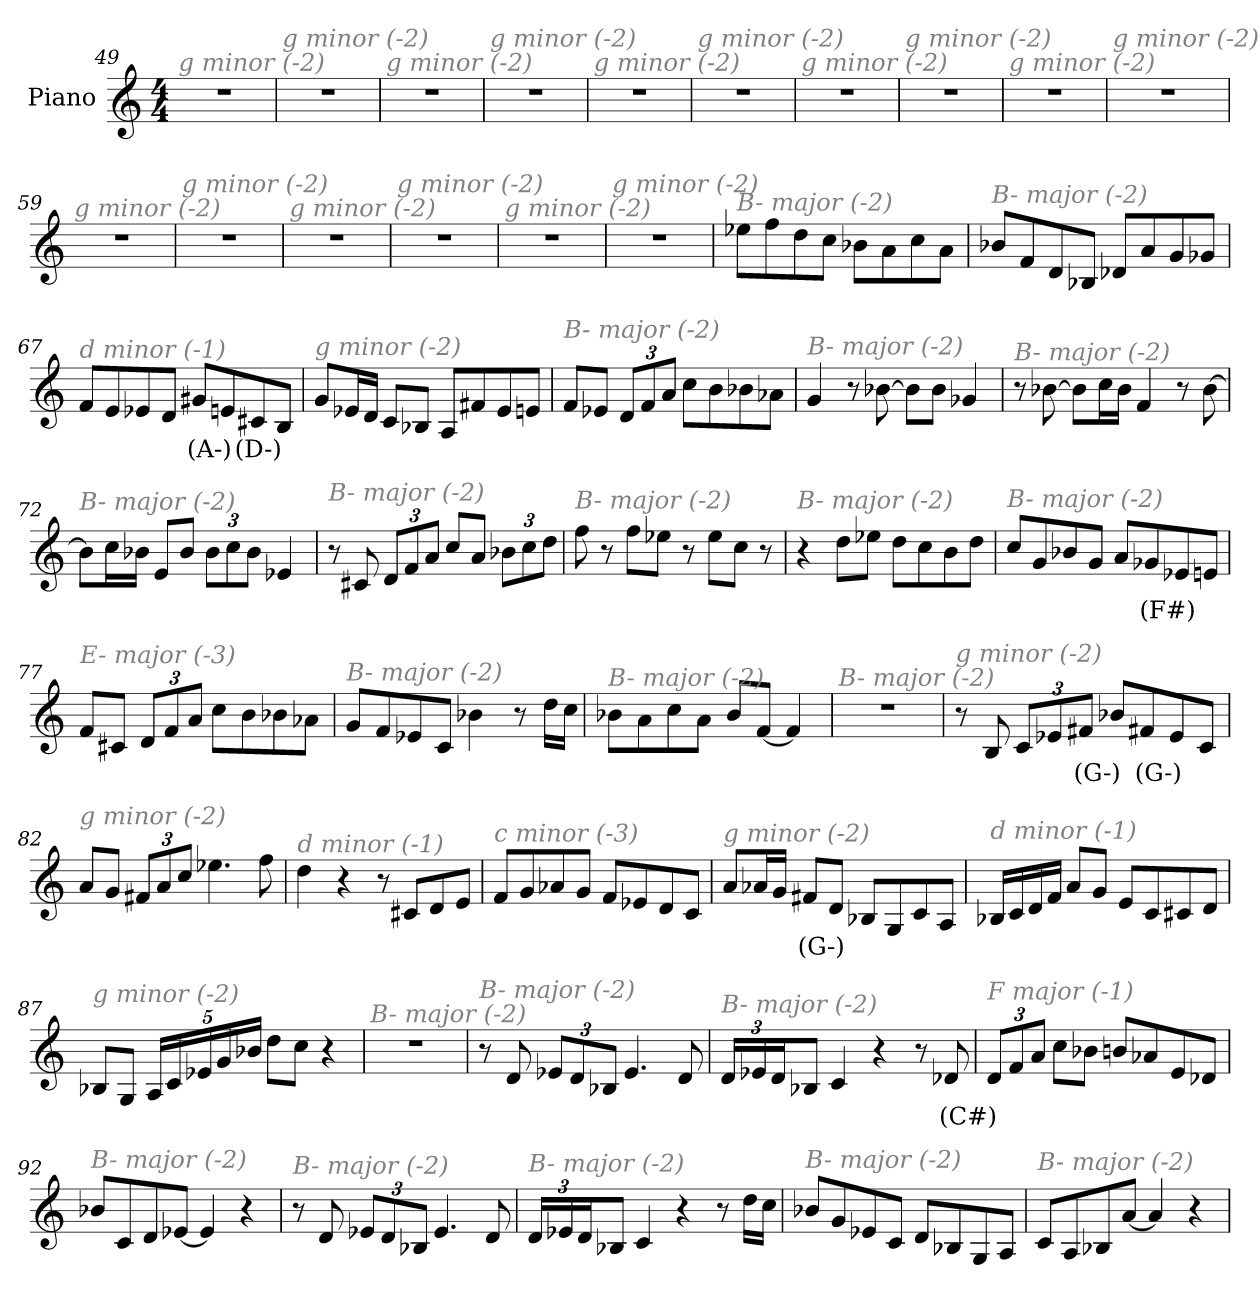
**kern	**text
*part1	*part1
*staff1	*staff1
*I"Piano	*
*I'Pno	*
*clefG2	*
*k[]	*
*M4/4	*
=49	=49
!LO:TX:i:color=#808080:t=g minor (-2)	!
1r	.
=50	=50
!LO:TX:i:color=#808080:t=g minor (-2)	!
1r	.
=51	=51
!LO:TX:i:color=#808080:t=g minor (-2)	!
1r	.
=52	=52
!LO:TX:i:color=#808080:t=g minor (-2)	!
1r	.
!!LO:PB:g=z
=53	=53
!LO:TX:i:color=#808080:t=g minor (-2)	!
1r	.
=54	=54
!LO:TX:i:color=#808080:t=g minor (-2)	!
1r	.
=55	=55
!LO:TX:i:color=#808080:t=g minor (-2)	!
1r	.
=56	=56
!LO:TX:i:color=#808080:t=g minor (-2)	!
1r	.
=57	=57
!LO:TX:i:color=#808080:t=g minor (-2)	!
1r	.
=58	=58
!LO:TX:i:color=#808080:t=g minor (-2)	!
1r	.
=59	=59
!LO:TX:i:color=#808080:t=g minor (-2)	!
1r	.
=60	=60
!LO:TX:i:color=#808080:t=g minor (-2)	!
1r	.
=61	=61
!LO:TX:i:color=#808080:t=g minor (-2)	!
1r	.
=62	=62
!LO:TX:i:color=#808080:t=g minor (-2)	!
1r	.
=63	=63
!LO:TX:i:color=#808080:t=g minor (-2)	!
1r	.
=64	=64
!LO:TX:i:color=#808080:t=g minor (-2)	!
1r	.
!!LO:LB:g=z
=65	=65
!LO:TX:i:color=#808080:t=B- major (-2)	!
8ee-X\L	.
8ff\	.
8dd\	.
8cc\J	.
8b-X\L	.
8a\	.
8cc\	.
8a\J	.
=66	=66
!LO:TX:i:color=#808080:t=B- major (-2)	!
8b-X/L	.
8f/	.
8d/	.
8B-X/J	.
8d-X/L	.
8a/	.
8g/	.
8g-X/J	.
=67	=67
!LO:TX:i:color=#808080:t=d minor (-1)	!
8f/L	.
8e/	.
8e-X/	.
8d/J	.
8g#Xi/L	(A-)
8en/	.
8c#Xi/	(D-)
8B/J	.
=68	=68
!LO:TX:i:color=#808080:t=g minor (-2)	!
8g/L	.
16e-X/L	.
16d/JJ	.
8c/L	.
8B-X/J	.
8A/L	.
8f#X/	.
8e-/	.
8en/J	.
!!LO:LB:g=z
=69	=69
!LO:TX:i:color=#808080:t=B- major (-2)	!
8f/L	.
8e-X/J	.
*Xbrackettup	*
12d/L	.
12f/	.
12a/J	.
8cc\L	.
8b\	.
8b-X\	.
8a-X\J	.
=70	=70
!LO:TX:i:color=#808080:t=B- major (-2)	!
4g/	.
8r	.
[8b-X\	.
8b-\L]	.
8b-\J	.
4g-X/	.
=71	=71
!LO:TX:i:color=#808080:t=B- major (-2)	!
8r	.
[8b-X\	.
8b-\L]	.
16cc\L	.
16b-\JJ	.
4f/	.
8r	.
[8b-\	.
=72	=72
!LO:TX:i:color=#808080:t=B- major (-2)	!
8b-\L]	.
16cc\L	.
16b-X\JJ	.
8e/L	.
8b-/J	.
12b-\L	.
12cc\	.
12b-\J	.
4e-X/	.
!!LO:LB:g=z
=73	=73
!LO:TX:i:color=#808080:t=B- major (-2)	!
8r	.
8c#X/	.
12d/L	.
12f/	.
12a/J	.
8cc/L	.
8a/J	.
12b-X\L	.
12cc\	.
12dd\J	.
=74	=74
!LO:TX:i:color=#808080:t=B- major (-2)	!
8ff\	.
8r	.
8ff\L	.
8ee-X\J	.
8r	.
8ee-\L	.
8cc\J	.
8r	.
=75	=75
!LO:TX:i:color=#808080:t=B- major (-2)	!
4r	.
8dd\L	.
8ee-X\J	.
8dd\L	.
8cc\	.
8b\	.
8dd\J	.
=76	=76
!LO:TX:i:color=#808080:t=B- major (-2)	!
8cc/L	.
8g/	.
8b-X/	.
8g/J	.
8a/L	.
8g-Xi/	(F#)
8e-X/	.
8en/J	.
!!LO:LB:g=z
=77	=77
!LO:TX:i:color=#808080:t=E- major (-3)	!
8f/L	.
8c#X/J	.
12d/L	.
12f/	.
12a/J	.
8cc\L	.
8b\	.
8b-X\	.
8a-X\J	.
=78	=78
!LO:TX:i:color=#808080:t=B- major (-2)	!
8g/L	.
8f/	.
8e-X/	.
8c/J	.
4b-X\	.
8r	.
16dd\LL	.
16cc\JJ	.
=79	=79
!LO:TX:i:color=#808080:t=B- major (-2)	!
8b-X\L	.
8a\	.
8cc\	.
8a\J	.
8b-/L	.
[8f/J	.
4f/]	.
=80	=80
!LO:TX:i:color=#808080:t=B- major (-2)	!
1r	.
!!LO:LB:g=z
=81	=81
!LO:TX:i:color=#808080:t=g minor (-2)	!
8r	.
8B/	.
12c/L	.
12e-X/	.
12f#Xi/J	(G-)
8b-X/L	.
8f#Xi/	(G-)
8e-/	.
8c/J	.
=82	=82
!LO:TX:i:color=#808080:t=g minor (-2)	!
8a/L	.
8g/J	.
12f#X/L	.
12a/	.
12cc/J	.
4.ee-X\	.
8ff\	.
=83	=83
!LO:TX:i:color=#808080:t=d minor (-1)	!
4dd\	.
4r	.
8r	.
8c#X/L	.
8d/	.
8e/J	.
=84	=84
!LO:TX:i:color=#808080:t=c minor (-3)	!
8f/L	.
8g/	.
8a-X/	.
8g/J	.
8f/L	.
8e-X/	.
8d/	.
8c/J	.
!!LO:LB:g=z
=85	=85
!LO:TX:i:color=#808080:t=g minor (-2)	!
8a/L	.
16a-X/L	.
16g/JJ	.
8f#Xi/L	(G-)
8d/J	.
8B-X/L	.
8G/	.
8c/	.
8A/J	.
=86	=86
!LO:TX:i:color=#808080:t=d minor (-1)	!
16B-X/LL	.
16c/	.
16d/	.
16f/JJ	.
8a/L	.
8g/J	.
8e/L	.
8c/	.
8c#X/	.
8d/J	.
=87	=87
!LO:TX:i:color=#808080:t=g minor (-2)	!
8B-X/L	.
8G/J	.
20A/LL	.
20c/	.
20e-X/	.
20g/	.
20b-X/JJ	.
8dd\L	.
8cc\J	.
4r	.
=88	=88
!LO:TX:i:color=#808080:t=B- major (-2)	!
1r	.
!!LO:LB:g=z
=89	=89
!LO:TX:i:color=#808080:t=B- major (-2)	!
8r	.
8d/	.
12e-X/L	.
12d/	.
12B-X/J	.
4.e-/	.
8d/	.
=90	=90
!LO:TX:i:color=#808080:t=B- major (-2)	!
24d/LL	.
24e-X/	.
24d/J	.
8B-X/J	.
4c/	.
4r	.
8r	.
8d-Xi/	(C#)
=91	=91
!LO:TX:i:color=#808080:t=F major (-1)	!
12d/L	.
12f/	.
12a/J	.
8cc\L	.
8b-X\J	.
8bn/L	.
8a-X/	.
8e/	.
8d-X/J	.
=92	=92
!LO:TX:i:color=#808080:t=B- major (-2)	!
8b-X/L	.
8c/	.
8d/	.
[8e-X/J	.
4e-/]	.
4r	.
!!LO:LB:g=z
=93	=93
!LO:TX:i:color=#808080:t=B- major (-2)	!
8r	.
8d/	.
12e-X/L	.
12d/	.
12B-X/J	.
4.e-/	.
8d/	.
=94	=94
!LO:TX:i:color=#808080:t=B- major (-2)	!
24d/LL	.
24e-X/	.
24d/J	.
8B-X/J	.
4c/	.
4r	.
8r	.
16dd\LL	.
16cc\JJ	.
=95	=95
!LO:TX:i:color=#808080:t=B- major (-2)	!
8b-X/L	.
8g/	.
8e-X/	.
8c/J	.
8d/L	.
8B-X/	.
8G/	.
8A/J	.
=96	=96
!LO:TX:i:color=#808080:t=B- major (-2)	!
8c/L	.
8A/	.
8B-X/	.
[8a/J	.
4a/]	.
4r	.
=	=
*-	*-
